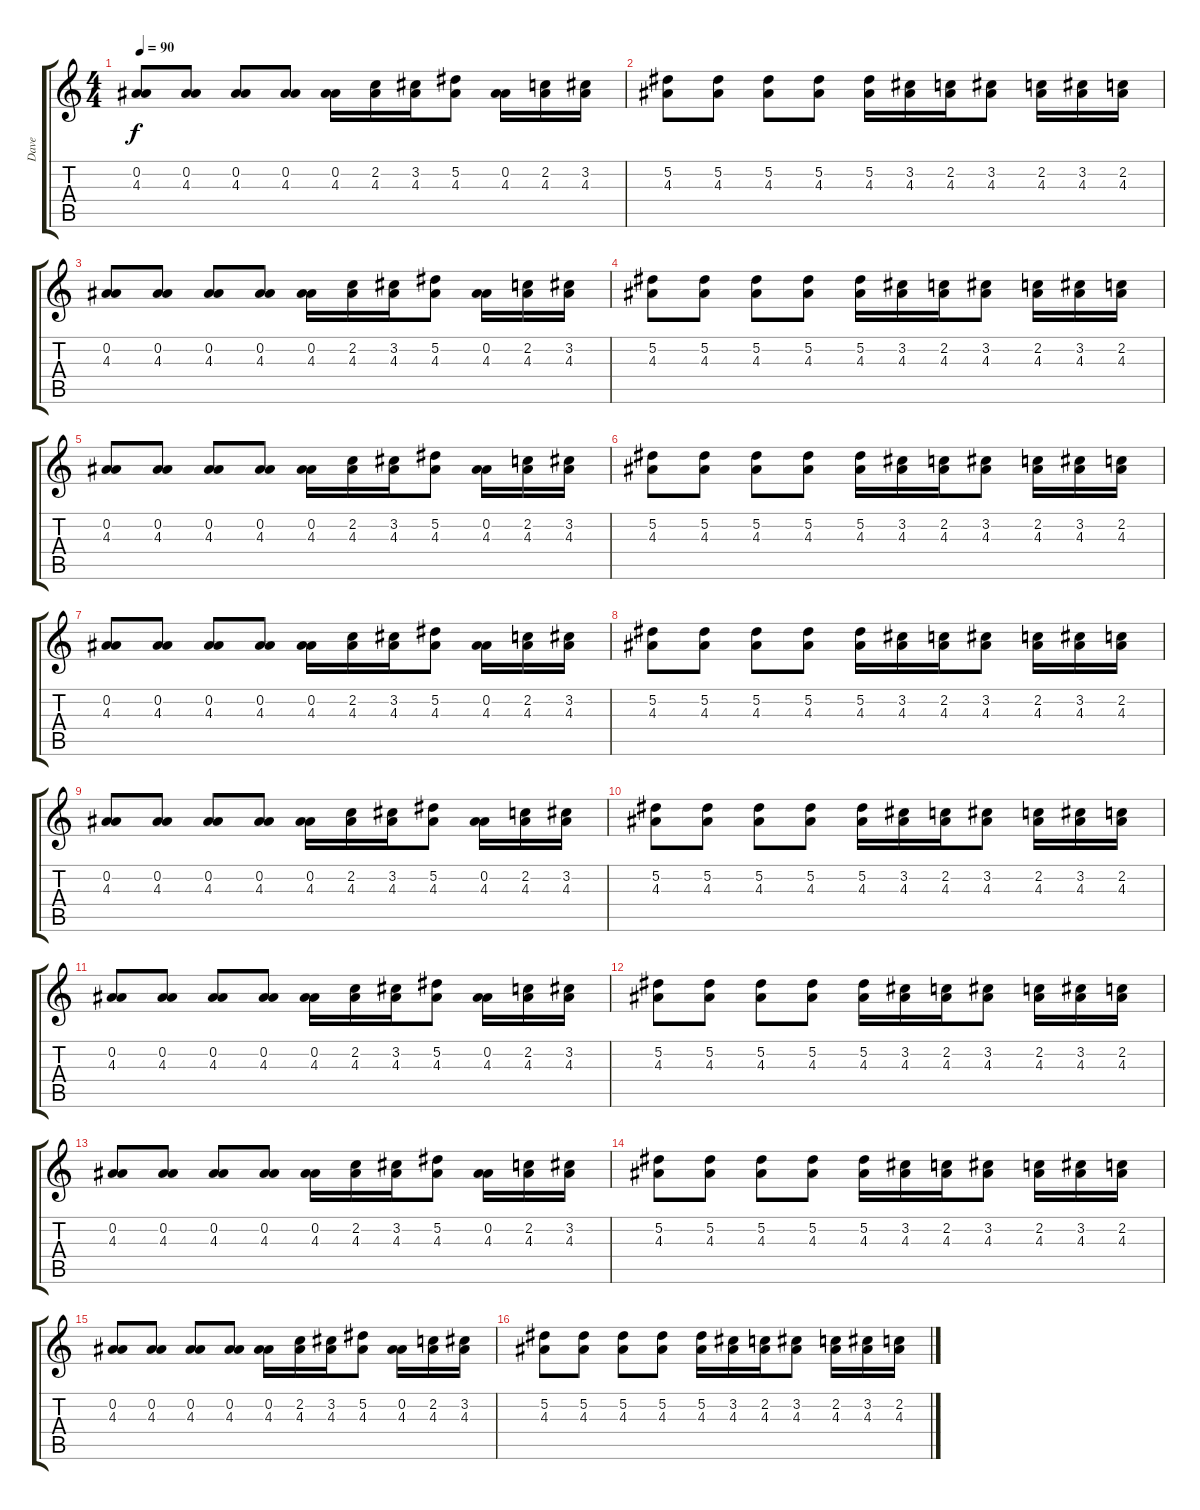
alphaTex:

\track ("Dave" "Dave") {instrument overdrivenguitar}
\staff {score tabs}
\tuning (Eb4 Bb3 Gb3 Db3 Ab2 Eb2) {hide}
\ts (4 4)
\tempo 90
\clef g2
\ks c
(0.2 4.3).8{dy f} (0.2 4.3).8 (0.2 4.3).8 (0.2 4.3).8 (0.2 4.3).16 (2.2 4.3).16 (3.2 4.3).16 (5.2 4.3).8 (0.2 4.3).16 (2.2 4.3).16 (3.2 4.3).16 |
(5.2 4.3).8 (5.2 4.3).8 (5.2 4.3).8 (5.2 4.3).8 (5.2 4.3).16 (3.2 4.3).16 (2.2 4.3).16 (3.2 4.3).8 (2.2 4.3).16 (3.2 4.3).16 (2.2 4.3).16 |
(0.2 4.3).8 (0.2 4.3).8 (0.2 4.3).8 (0.2 4.3).8 (0.2 4.3).16 (2.2 4.3).16 (3.2 4.3).16 (5.2 4.3).8 (0.2 4.3).16 (2.2 4.3).16 (3.2 4.3).16 |
(5.2 4.3).8 (5.2 4.3).8 (5.2 4.3).8 (5.2 4.3).8 (5.2 4.3).16 (3.2 4.3).16 (2.2 4.3).16 (3.2 4.3).8 (2.2 4.3).16 (3.2 4.3).16 (2.2 4.3).16 |
(0.2 4.3).8 (0.2 4.3).8 (0.2 4.3).8 (0.2 4.3).8 (0.2 4.3).16 (2.2 4.3).16 (3.2 4.3).16 (5.2 4.3).8 (0.2 4.3).16 (2.2 4.3).16 (3.2 4.3).16 |
(5.2 4.3).8 (5.2 4.3).8 (5.2 4.3).8 (5.2 4.3).8 (5.2 4.3).16 (3.2 4.3).16 (2.2 4.3).16 (3.2 4.3).8 (2.2 4.3).16 (3.2 4.3).16 (2.2 4.3).16 |
(0.2 4.3).8 (0.2 4.3).8 (0.2 4.3).8 (0.2 4.3).8 (0.2 4.3).16 (2.2 4.3).16 (3.2 4.3).16 (5.2 4.3).8 (0.2 4.3).16 (2.2 4.3).16 (3.2 4.3).16 |
(5.2 4.3).8 (5.2 4.3).8 (5.2 4.3).8 (5.2 4.3).8 (5.2 4.3).16 (3.2 4.3).16 (2.2 4.3).16 (3.2 4.3).8 (2.2 4.3).16 (3.2 4.3).16 (2.2 4.3).16 |
(0.2 4.3).8 (0.2 4.3).8 (0.2 4.3).8 (0.2 4.3).8 (0.2 4.3).16 (2.2 4.3).16 (3.2 4.3).16 (5.2 4.3).8 (0.2 4.3).16 (2.2 4.3).16 (3.2 4.3).16 |
(5.2 4.3).8 (5.2 4.3).8 (5.2 4.3).8 (5.2 4.3).8 (5.2 4.3).16 (3.2 4.3).16 (2.2 4.3).16 (3.2 4.3).8 (2.2 4.3).16 (3.2 4.3).16 (2.2 4.3).16 |
(0.2 4.3).8 (0.2 4.3).8 (0.2 4.3).8 (0.2 4.3).8 (0.2 4.3).16 (2.2 4.3).16 (3.2 4.3).16 (5.2 4.3).8 (0.2 4.3).16 (2.2 4.3).16 (3.2 4.3).16 |
(5.2 4.3).8 (5.2 4.3).8 (5.2 4.3).8 (5.2 4.3).8 (5.2 4.3).16 (3.2 4.3).16 (2.2 4.3).16 (3.2 4.3).8 (2.2 4.3).16 (3.2 4.3).16 (2.2 4.3).16 |
(0.2 4.3).8 (0.2 4.3).8 (0.2 4.3).8 (0.2 4.3).8 (0.2 4.3).16 (2.2 4.3).16 (3.2 4.3).16 (5.2 4.3).8 (0.2 4.3).16 (2.2 4.3).16 (3.2 4.3).16 |
(5.2 4.3).8 (5.2 4.3).8 (5.2 4.3).8 (5.2 4.3).8 (5.2 4.3).16 (3.2 4.3).16 (2.2 4.3).16 (3.2 4.3).8 (2.2 4.3).16 (3.2 4.3).16 (2.2 4.3).16 |
(0.2 4.3).8 (0.2 4.3).8 (0.2 4.3).8 (0.2 4.3).8 (0.2 4.3).16 (2.2 4.3).16 (3.2 4.3).16 (5.2 4.3).8 (0.2 4.3).16 (2.2 4.3).16 (3.2 4.3).16 |
(5.2 4.3).8 (5.2 4.3).8 (5.2 4.3).8 (5.2 4.3).8 (5.2 4.3).16 (3.2 4.3).16 (2.2 4.3).16 (3.2 4.3).8 (2.2 4.3).16 (3.2 4.3).16 (2.2 4.3).16
